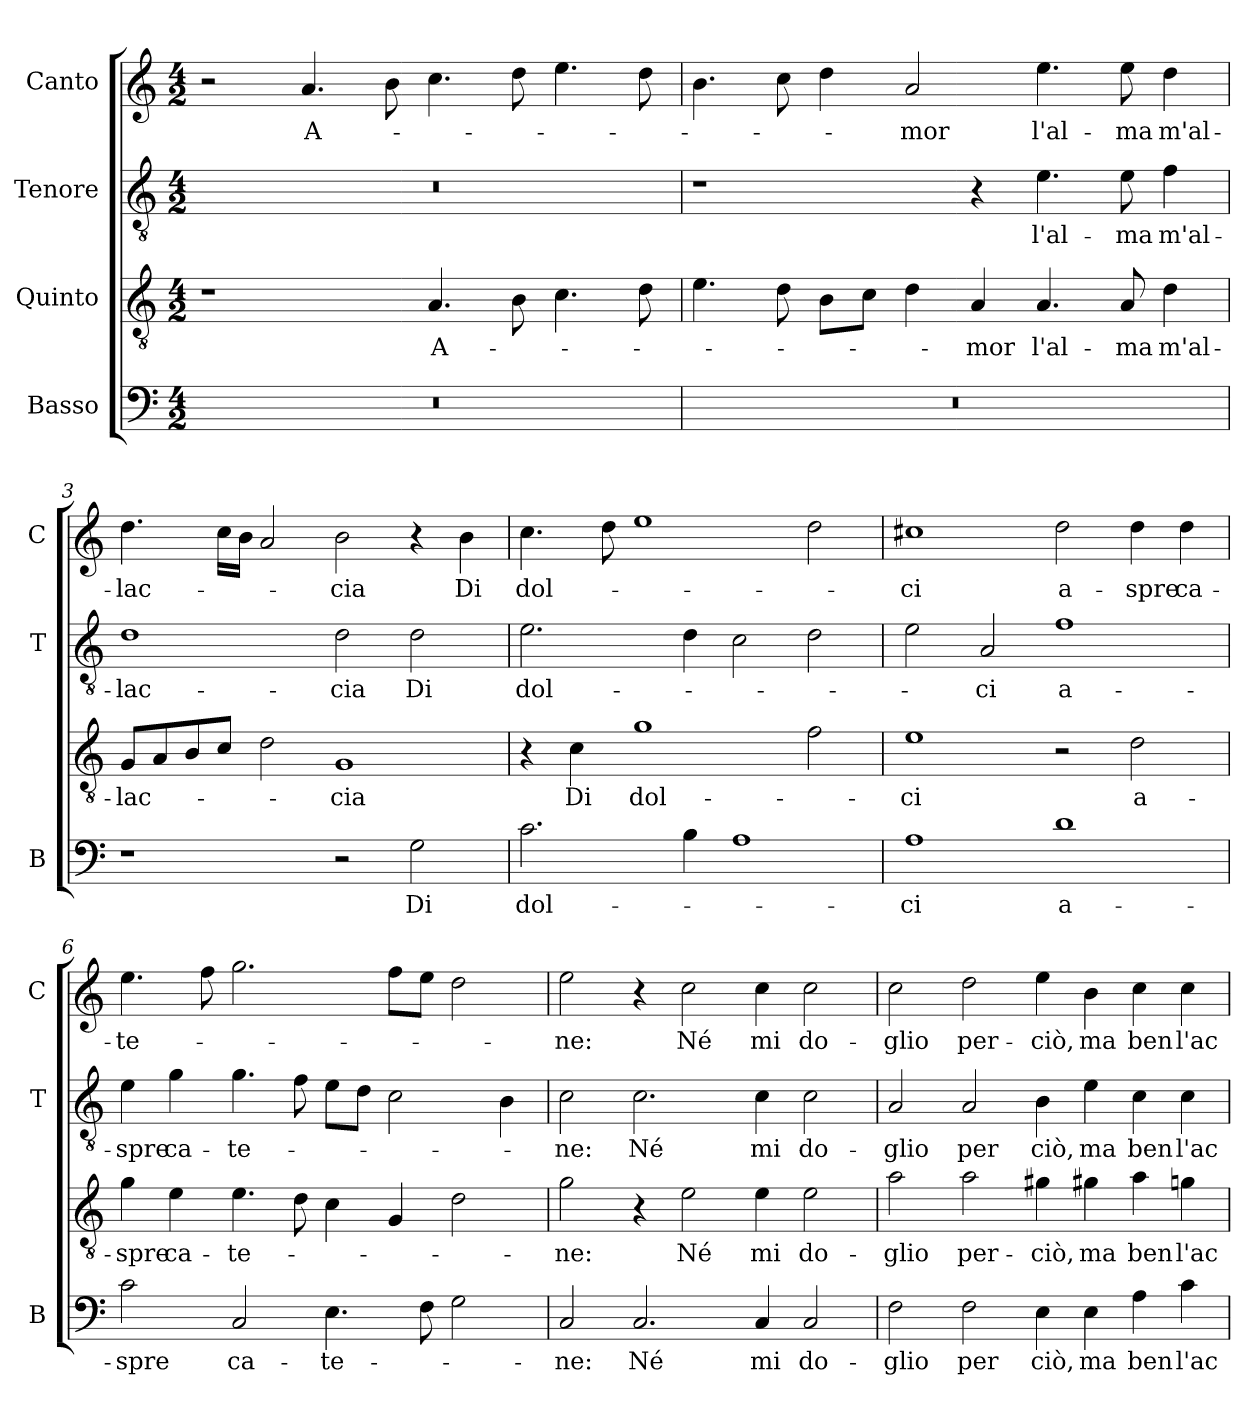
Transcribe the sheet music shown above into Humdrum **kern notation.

**kern	**text	**kern	**text	**kern	**text	**kern	**text
*part4	*part4	*part3	*part3	*part2	*part2	*part1	*part1
*staff4	*staff4	*staff3	*staff3	*staff2	*staff2	*staff1	*staff1
*I"Basso	*	*I"Quinto	*	*I"Tenore	*	*I"Canto	*
*I'B	*	*	*	*I'T	*	*I'C	*
*clefF4	*	*clefGv2	*	*clefGv2	*	*clefG2	*
*k[]	*	*k[]	*	*k[]	*	*k[]	*
*M4/2	*	*M4/2	*	*M4/2	*	*M4/2	*
=1	=1	=1	=1	=1	=1	=1	=1
0r	.	1r	.	0r	.	2r	.
.	.	.	.	.	.	4.a	A-
.	.	.	.	.	.	8b	.
.	.	4.A	A-	.	.	4.cc	.
.	.	8B	.	.	.	8dd	.
.	.	4.c	.	.	.	4.ee	.
.	.	8d	.	.	.	8dd	.
=2	=2	=2	=2	=2	=2	=2	=2
0r	.	4.e	.	1r	.	4.b	.
.	.	8d	.	.	.	8cc	.
.	.	8BL	.	.	.	4dd	.
.	.	8cJ	.	.	.	.	.
.	.	4d	.	.	.	2a	-mor
.	.	4A	-mor	4r	.	.	.
.	.	4.A	l'al-	4.e	l'al-	4.ee	l'al-
.	.	8A	-ma	8e	-ma	8ee	-ma
.	.	4d	m'al-	4f	m'al-	4dd	m'al-
=3	=3	=3	=3	=3	=3	=3	=3
1r	.	8GL	-lac-	1d	-lac-	4.dd	-lac-
.	.	8A	.	.	.	.	.
.	.	8B	.	.	.	.	.
.	.	8cJ	.	.	.	16ccLL	.
.	.	.	.	.	.	16bJJ	.
.	.	2d	.	.	.	2a	.
2r	.	1G	-cia	2d	-cia	2b	-cia
2G	Di	.	.	2d	Di	4r	.
.	.	.	.	.	.	4b	Di
=4	=4	=4	=4	=4	=4	=4	=4
2.c	dol-	4r	.	2.e	dol-	4.cc	dol-
.	.	4c	Di	.	.	.	.
.	.	.	.	.	.	8dd	.
.	.	1g	dol-	.	.	1ee	.
4B	.	.	.	4d	.	.	.
1A	.	.	.	2c	.	.	.
.	.	2f	.	2d	.	2dd	.
=5	=5	=5	=5	=5	=5	=5	=5
1A	-ci	1e	-ci	2e	.	1cc#X	-ci
.	.	.	.	2A	-ci	.	.
1d	a-	2r	.	1f	a-	2dd	a-
.	.	2d	a-	.	.	4dd	-spre
.	.	.	.	.	.	4dd	ca-
=6	=6	=6	=6	=6	=6	=6	=6
2c	-spre	4g	-spre	4e	-spre	4.ee	-te-
.	.	4e	ca-	4g	ca-	.	.
.	.	.	.	.	.	8ff	.
2C	ca-	4.e	-te-	4.g	-te-	2.gg	.
.	.	8d	.	8f	.	.	.
4.E	-te-	4c	.	8eL	.	.	.
.	.	.	.	8dJ	.	.	.
.	.	4G	.	2c	.	8ffL	.
8F	.	.	.	.	.	8eeJ	.
2G	.	2d	.	.	.	2dd	.
.	.	.	.	4B	.	.	.
=7	=7	=7	=7	=7	=7	=7	=7
2C	-ne:	2g	-ne:	2c	-ne:	2ee	-ne:
2.C	Né	4r	.	2.c	Né	4r	.
.	.	2e	Né	.	.	2cc	Né
4C	mi	4e	mi	4c	mi	4cc	mi
2C	do-	2e	do-	2c	do-	2cc	do-
=8	=8	=8	=8	=8	=8	=8	=8
2F	-glio	2a	-glio	2A	-glio	2cc	-glio
2F	per	2a	per-	2A	per	2dd	per-
4E	ciò,	4g#X	-ciò,	4B	ciò,	4ee	-ciò,
4E	ma	4g#X	ma	4e	ma	4b	ma
4A	ben	4a	ben	4c	ben	4cc	ben
4c	l'ac-	4gn	l'ac-	4c	l'ac-	4cc	l'ac-
=	=	=	=	=	=	=	=
*-	*-	*-	*-	*-	*-	*-	*-
